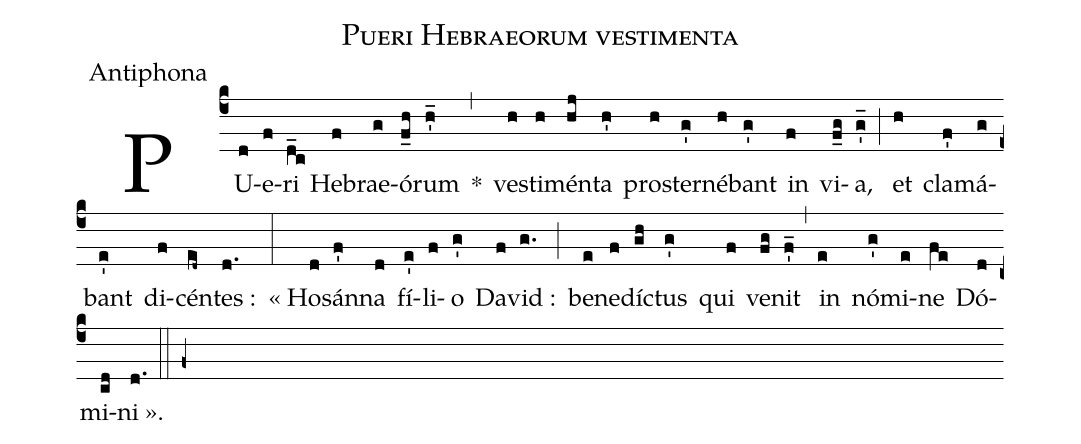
name:Pueri Hebraeorum vestimenta;
office-part:Antiphona;
%%
(c4) PU(d)e(f)ri(d_c) He(f)brae(g)ó(f_h)rum(h'_) *(,) ve(h)sti(h)mén(hj)ta(h') pro(h)ster(g')né(h)bant(g')
in(f) vi(f_g)a,(g'_) (;) et(h) cla(f')má(g)bant(e') di(f)cén(ed~)tes~:(d.) (:) « Ho(d)sán(f')na(d) fí(e')li(f)o(g')
Da(f)vid~:(g.) (;) be(e)ne(f)dí(gh)ctus(g') qui(f) ve(fg)nit(f'_) (,) in(e) nó(g')mi(e)ne(fe) Dó(d)mi(cd)ni ».(d.) (::f+)
